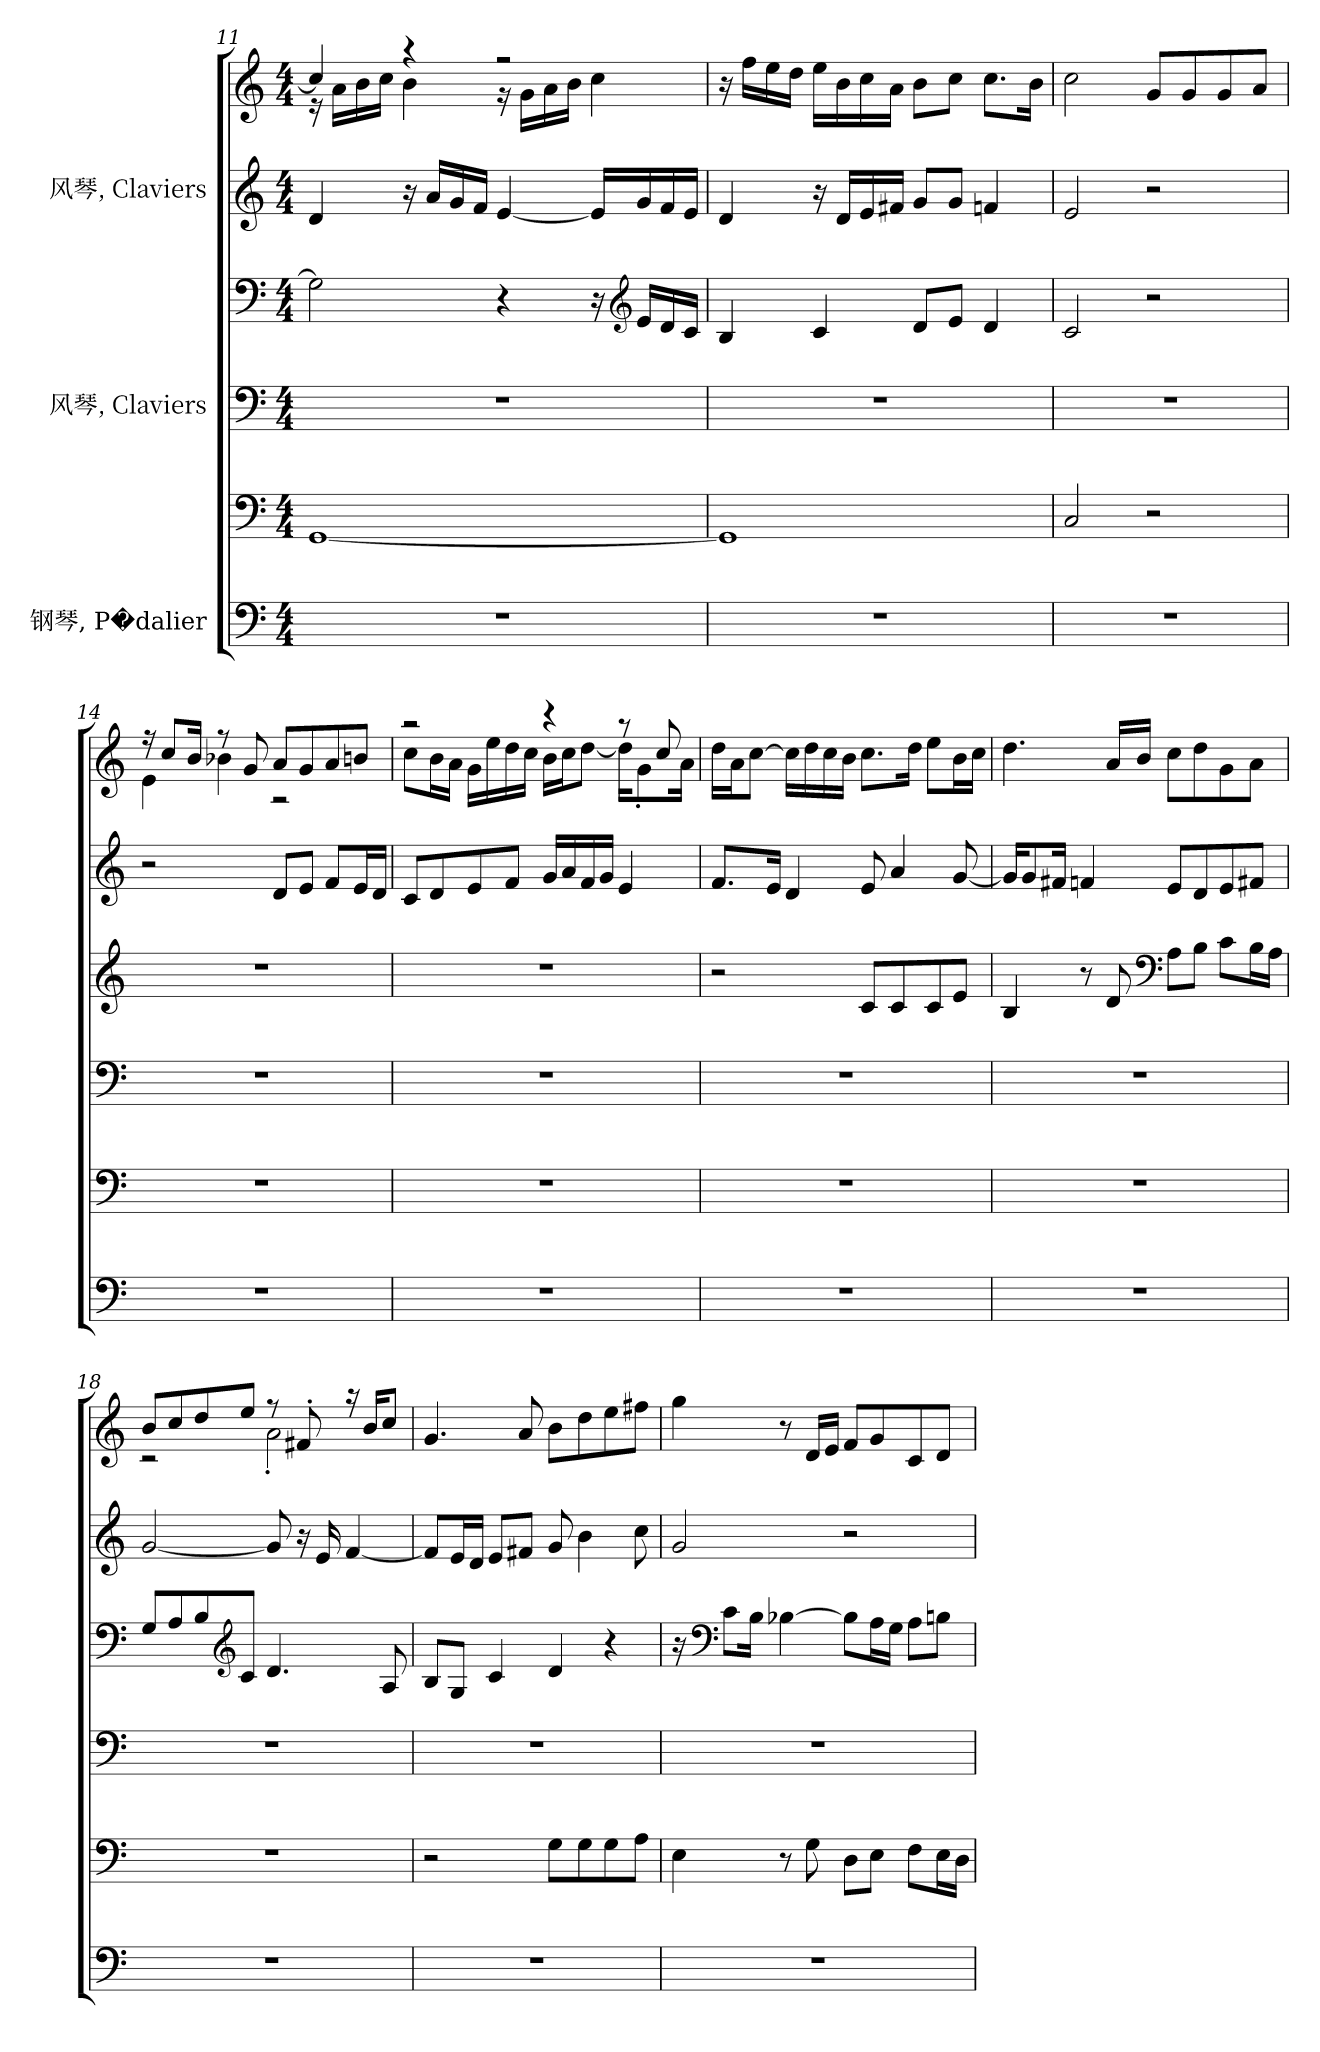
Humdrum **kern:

**kern	**kern	**kern	**kern	**kern	**kern
*part3	*part3	*part2	*part2	*part1	*part1
*staff6	*staff5	*staff4	*staff3	*staff2	*staff1
*I"钢琴, P�dalier	*	*I"风琴, Claviers	*	*I"风琴, Claviers	*
*clefF4	*clefF4	*clefF4	*clefF4	*clefG2	*clefG2
*k[]	*k[]	*k[]	*k[]	*k[]	*k[]
*M4/4	*M4/4	*M4/4	*M4/4	*M4/4	*M4/4
=11	=11	=11	=11	=11	=11
*	*	*	*	*	*^
1r	[1GG	1r	2G\]	4d/	4cc/]	16r
.	.	.	.	.	.	16a\LL
.	.	.	.	.	.	16b\
.	.	.	.	.	.	16cc\JJ
.	.	.	.	16r	4r	4b\
.	.	.	.	16a/LL	.	.
.	.	.	.	16g/	.	.
.	.	.	.	16f/JJ	.	.
.	.	.	4r	[4e/	2r	16r
.	.	.	.	.	.	16g\LL
.	.	.	.	.	.	16a\
.	.	.	.	.	.	16b\JJ
.	.	.	16r	16e/LL]	.	4cc\
*	*	*	*clefG2	*	*	*
.	.	.	16e/LL	16g/	.	.
.	.	.	16d/	16f/	.	.
.	.	.	16c/JJ	16e/JJ	.	.
*	*	*	*	*	*v	*v
!!LO:PB:g=z
=12	=12	=12	=12	=12	=12
1r	1GG]	1r	4B/	4d/	16r
.	.	.	.	.	16ff\LL
.	.	.	.	.	16ee\
.	.	.	.	.	16dd\JJ
.	.	.	4c/	16r	16ee\LL
.	.	.	.	16d/LL	16b\
.	.	.	.	16e/	16cc\
.	.	.	.	16f#X/JJ	16a\JJ
.	.	.	8d/L	8g/L	8b\L
.	.	.	8e/J	8g/J	8cc\J
.	.	.	4d/	4fn/	8.cc\L
.	.	.	.	.	16b\Jk
=13	=13	=13	=13	=13	=13
*	*	*	*	*	*MM64
1r	2C/	1r	2c/	2e/	2cc\
.	2r	.	2r	2r	8g/L
.	.	.	.	.	8g/
.	.	.	.	.	8g/
.	.	.	.	.	8a/J
=14	=14	=14	=14	=14	=14
*	*	*	*	*	*^
1r	1r	1r	1r	2r	16r	4e\
.	.	.	.	.	8cc/L	.
.	.	.	.	.	16b/Jk	.
.	.	.	.	.	8r	4b-X\
.	.	.	.	.	8g/	.
.	.	.	.	8d/L	8a/L	2r
.	.	.	.	8e/J	8g/	.
.	.	.	.	8f/L	8a/	.
.	.	.	.	16e/L	8bn/J	.
.	.	.	.	16d/JJ	.	.
!!LO:LB:g=z	!!
=15	=15	=15	=15	=15	=15	=15
1r	1r	1r	1r	8c/L	2r	8cc\L
.	.	.	.	8d/	.	16b\L
.	.	.	.	.	.	16a\JJ
.	.	.	.	8e/	.	16g\LL
.	.	.	.	.	.	16ee\
.	.	.	.	8f/J	.	16dd\
.	.	.	.	.	.	16cc\JJ
.	.	.	.	16g/LL	4r	16b\LL
.	.	.	.	16a/	.	16cc\J
.	.	.	.	16f/	.	[8dd\J
.	.	.	.	16g/JJ	.	.
.	.	.	.	4e/	8r	16dd\KL]
.	.	.	.	.	.	8g'\
.	.	.	.	.	8cc/	.
.	.	.	.	.	.	16a\Jk
*	*	*	*	*	*v	*v
=16	=16	=16	=16	=16	=16
1r	1r	1r	2r	8.f/L	16dd\LL
.	.	.	.	.	16a\J
.	.	.	.	.	[8cc\J
.	.	.	.	16e/Jk	.
.	.	.	.	4d/	16cc\LL]
.	.	.	.	.	16dd\
.	.	.	.	.	16cc\
.	.	.	.	.	16b\JJ
.	.	.	8c/L	8e/	8.cc\L
.	.	.	8c/	4a/	.
.	.	.	.	.	16dd\Jk
.	.	.	8c/	.	8ee\L
.	.	.	8e/J	[8g/	16b\L
.	.	.	.	.	16cc\JJ
=17	=17	=17	=17	=17	=17
1r	1r	1r	4B/	16g/KL]	4.dd\
.	.	.	.	8g/	.
.	.	.	.	16f#X/Jk	.
.	.	.	8r	4fn/	.
.	.	.	8d/	.	16a/LL
.	.	.	.	.	16b/JJ
*	*	*	*clefF4	*	*
.	.	.	8A\L	8e/L	8cc\L
.	.	.	8B\J	8d/	8dd\
.	.	.	8c\L	8e/	8g\
.	.	.	16B\L	8f#X/J	8a\J
.	.	.	16A\JJ	.	.
!!LO:PB:g=z
=18	=18	=18	=18	=18	=18
*	*	*	*	*	*^
1r	1r	1r	8G/L	[2g/	8b/L	2r
.	.	.	8A/	.	8cc/	.
.	.	.	8B/	.	8dd/	.
*	*	*	*clefG2	*	*	*
.	.	.	8c/J	.	8ee/J	.
.	.	.	4.d/	8g/]	8r	2a'\
.	.	.	.	16r	8f#X'/	.
.	.	.	.	16e/	.	.
.	.	.	.	[4f/	16r	.
.	.	.	.	.	16b/KL	.
.	.	.	8A/	.	8cc/J	.
*	*	*	*	*	*v	*v
=19	=19	=19	=19	=19	=19
1r	2r	1r	8B/L	8f/L]	4.g/
.	.	.	8G/J	16e/L	.
.	.	.	.	16d/JJ	.
.	.	.	4c/	8e/L	.
.	.	.	.	8f#X/J	8a/
.	8G\L	.	4d/	8g/	8b\L
.	8G\	.	.	4b\	8dd\
.	8G\	.	4r	.	8ee\
.	8A\J	.	.	8cc\	8ff#X\J
=20	=20	=20	=20	=20	=20
1r	4E\	1r	16r	2g/	4gg\
*	*	*	*clefF4	*	*
.	.	.	8c\L	.	.
.	.	.	16B\Jk	.	.
.	8r	.	[4B-X\	.	8r
.	8G\	.	.	.	16d/LL
.	.	.	.	.	16e/JJ
.	8D\L	.	8B-\L]	2r	8f/L
.	8E\J	.	16A\L	.	8g/
.	.	.	16G\JJ	.	.
.	8F\L	.	8A\L	.	8c/
.	16E\L	.	8Bn\J	.	8d/J
.	16D\JJ	.	.	.	.
=	=	=	=	=	=
*-	*-	*-	*-	*-	*-
